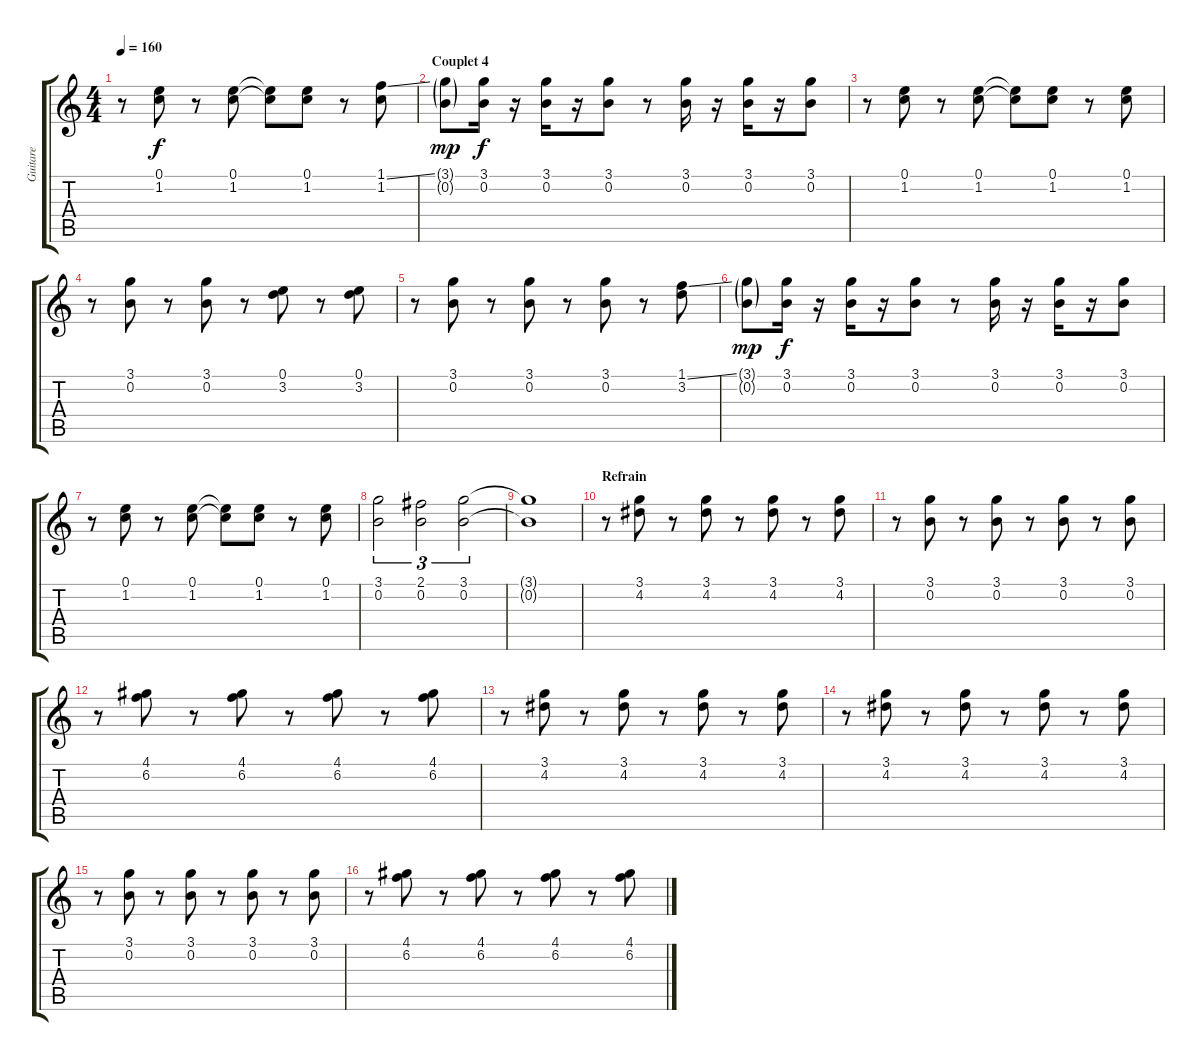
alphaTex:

\track ("Guitare" "Guitare") {instrument distortionguitar}
\staff {score tabs}
\tuning (E4 B3 G3 D3 A2 E2) {hide}
\ts (4 4)
\tempo 160
\clef g2
\ks c
r.8{dy f} (0.1 1.2).8 r.8 (0.1 1.2).8 (0.1{t} 1.2{t}).8 (0.1 1.2).8 r.8 (1.1{ss} 1.2).8 |
\section ("" "Couplet 4")
(3.1{g} 0.2{g}).8{dy mp} (3.1 0.2).16{dy f} r.16 (3.1 0.2).16 r.16 (3.1 0.2).8 r.8 (3.1 0.2).16 r.16 (3.1 0.2).16 r.16 (3.1 0.2).8 |
r.8 (0.1 1.2).8 r.8 (0.1 1.2).8 (0.1{t} 1.2{t}).8 (0.1 1.2).8 r.8 (0.1 1.2).8 |
r.8 (3.1 0.2).8 r.8 (3.1 0.2).8 r.8 (0.1 3.2).8 r.8 (0.1 3.2).8 |
r.8 (3.1 0.2).8 r.8 (3.1 0.2).8 r.8 (3.1 0.2).8 r.8 (1.1{ss} 3.2).8 |
(3.1{g} 0.2{g}).8{dy mp} (3.1 0.2).16{dy f} r.16 (3.1 0.2).16 r.16 (3.1 0.2).8 r.8 (3.1 0.2).16 r.16 (3.1 0.2).16 r.16 (3.1 0.2).8 |
r.8 (0.1 1.2).8 r.8 (0.1 1.2).8 (0.1{t} 1.2{t}).8 (0.1 1.2).8 r.8 (0.1 1.2).8 |
(3.1 0.2).2{tu (3 2)} (2.1 0.2).2{tu (3 2)} (3.1 0.2).2{tu (3 2)} |
(3.1{t} 0.2{t}).1 |
\section ("" "Refrain")
r.8 (3.1 4.2).8 r.8 (3.1 4.2).8 r.8 (3.1 4.2).8 r.8 (3.1 4.2).8 |
r.8 (3.1 0.2).8 r.8 (3.1 0.2).8 r.8 (3.1 0.2).8 r.8 (3.1 0.2).8 |
r.8 (4.1 6.2).8 r.8 (4.1 6.2).8 r.8 (4.1 6.2).8 r.8 (4.1 6.2).8 |
r.8 (3.1 4.2).8 r.8 (3.1 4.2).8 r.8 (3.1 4.2).8 r.8 (3.1 4.2).8 |
r.8 (3.1 4.2).8 r.8 (3.1 4.2).8 r.8 (3.1 4.2).8 r.8 (3.1 4.2).8 |
r.8 (3.1 0.2).8 r.8 (3.1 0.2).8 r.8 (3.1 0.2).8 r.8 (3.1 0.2).8 |
r.8 (4.1 6.2).8 r.8 (4.1 6.2).8 r.8 (4.1 6.2).8 r.8 (4.1 6.2).8
